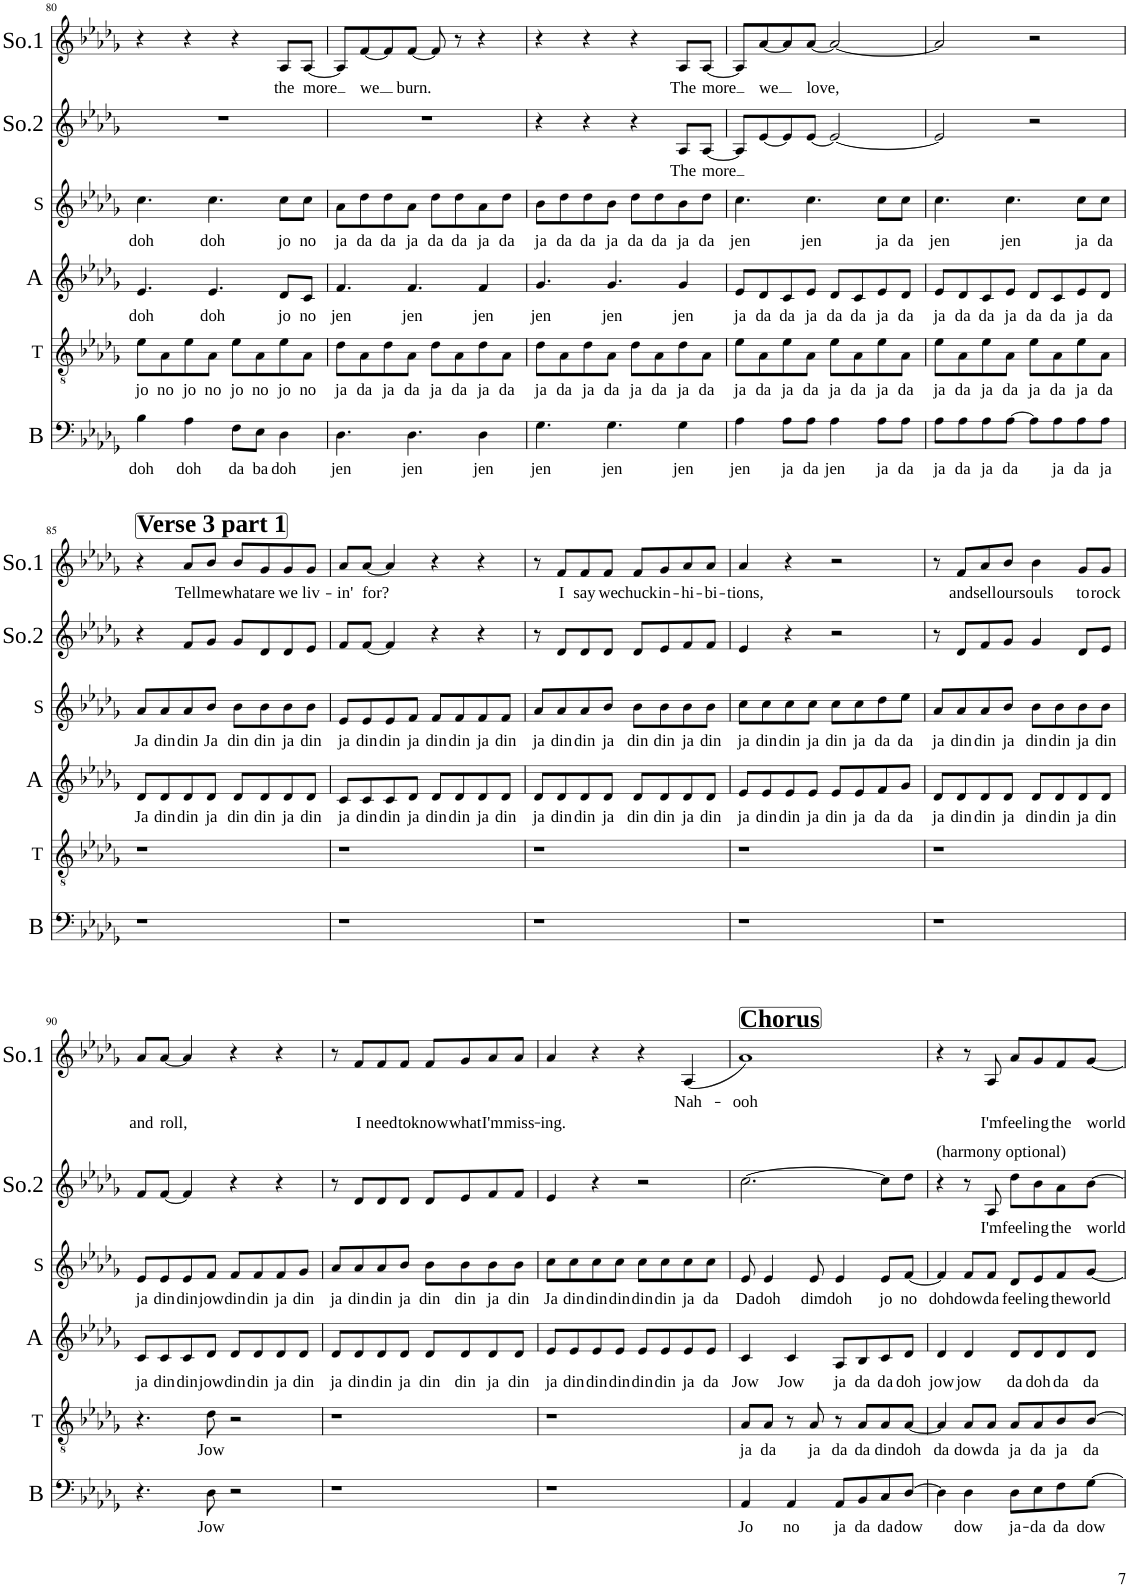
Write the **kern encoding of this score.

**kern	**text	**kern	**text	**kern	**text	**kern	**text	**kern	**text	**kern	**text
*part6	*part6	*part5	*part5	*part4	*part4	*part3	*part3	*part2	*part2	*part1	*part1
*staff6	*staff6	*staff5	*staff5	*staff4	*staff4	*staff3	*staff3	*staff2	*staff2	*staff1	*staff1
*I"Bass	*	*I"Tenor	*	*I"Alto	*	*I"Soprano	*	*I"Solo 2	*	*I"Solo 1	*
*I'B	*	*I'T	*	*I'A	*	*I'S	*	*I'So.2	*	*I'So.1	*
!!LO:PB:g=z
*clefF4	*	*clefGv2	*	*clefG2	*	*clefG2	*	*clefG2	*	*clefG2	*
*k[b-e-a-d-g-]	*	*k[b-e-a-d-g-]	*	*k[b-e-a-d-g-]	*	*k[b-e-a-d-g-]	*	*k[b-e-a-d-g-]	*	*k[b-e-a-d-g-]	*
*M4/4	*	*M4/4	*	*M4/4	*	*M4/4	*	*M4/4	*	*M4/4	*
=80	=80	=80	=80	=80	=80	=80	=80	=80	=80	=80	=80
!	!LO:LY:b	!	!LO:LY:b	!	!LO:LY:b	!	!LO:LY:b	!	!	!	!
4B-\	doh	8e-\L	jo	4.e-/	doh	4.cc\	doh	1r	.	4r	.
!	!	!	!LO:LY:b	!	!	!	!	!	!	!	!
.	.	8A-\	no	.	.	.	.	.	.	.	.
!	!LO:LY:b	!	!LO:LY:b	!	!	!	!	!	!	!	!
4A-\	doh	8e-\	jo	.	.	.	.	.	.	4r	.
!	!	!	!LO:LY:b	!	!LO:LY:b	!	!LO:LY:b	!	!	!	!
.	.	8A-\J	no	4.e-/	doh	4.cc\	doh	.	.	.	.
!	!LO:LY:b	!	!LO:LY:b	!	!	!	!	!	!	!	!
8F\L	da	8e-\L	jo	.	.	.	.	.	.	4r	.
!	!LO:LY:b	!	!LO:LY:b	!	!	!	!	!	!	!	!
8E-\J	ba	8A-\	no	.	.	.	.	.	.	.	.
!	!LO:LY:b	!	!LO:LY:b	!	!LO:LY:b	!	!LO:LY:b	!	!	!	!LO:LY:b
4D-\	doh	8e-\	jo	8d-/L	jo	8cc\L	jo	.	.	8A-/L	the
!	!	!	!LO:LY:b	!	!LO:LY:b	!	!LO:LY:b	!	!	!	!LO:LY:b
.	.	8A-\J	no	8c/J	no	8cc\J	no	.	.	[8A-/J	more
=81	=81	=81	=81	=81	=81	=81	=81	=81	=81	=81	=81
!	!LO:LY:b	!	!LO:LY:b	!	!LO:LY:b	!	!LO:LY:b	!	!	!	!
4.D-\	jen	8d-\L	ja	4.f/	jen	8a-\L	ja	1r	.	8A-/L]	.
!	!	!	!LO:LY:b	!	!	!	!LO:LY:b	!	!	!	!LO:LY:b
.	.	8A-\	da	.	.	8dd-\	da	.	.	[8f/	we
!	!	!	!LO:LY:b	!	!	!	!LO:LY:b	!	!	!	!
.	.	8d-\	ja	.	.	8dd-\	da	.	.	8f/]	.
!	!LO:LY:b	!	!LO:LY:b	!	!LO:LY:b	!	!LO:LY:b	!	!	!	!LO:LY:b
4.D-\	jen	8A-\J	da	4.f/	jen	8a-\J	ja	.	.	[8f/J	burn.
!	!	!	!LO:LY:b	!	!	!	!LO:LY:b	!	!	!	!
.	.	8d-\L	ja	.	.	8dd-\L	da	.	.	8f/]	.
!	!	!	!LO:LY:b	!	!	!	!LO:LY:b	!	!	!	!
.	.	8A-\	da	.	.	8dd-\	da	.	.	8r	.
!	!LO:LY:b	!	!LO:LY:b	!	!LO:LY:b	!	!LO:LY:b	!	!	!	!
4D-\	jen	8d-\	ja	4f/	jen	8a-\	ja	.	.	4r	.
!	!	!	!LO:LY:b	!	!	!	!LO:LY:b	!	!	!	!
.	.	8A-\J	da	.	.	8dd-\J	da	.	.	.	.
=82	=82	=82	=82	=82	=82	=82	=82	=82	=82	=82	=82
!	!LO:LY:b	!	!LO:LY:b	!	!LO:LY:b	!	!LO:LY:b	!	!	!	!
4.G-\	jen	8d-\L	ja	4.g-/	jen	8b-\L	ja	4r	.	4r	.
!	!	!	!LO:LY:b	!	!	!	!LO:LY:b	!	!	!	!
.	.	8A-\	da	.	.	8dd-\	da	.	.	.	.
!	!	!	!LO:LY:b	!	!	!	!LO:LY:b	!	!	!	!
.	.	8d-\	ja	.	.	8dd-\	da	4r	.	4r	.
!	!LO:LY:b	!	!LO:LY:b	!	!LO:LY:b	!	!LO:LY:b	!	!	!	!
4.G-\	jen	8A-\J	da	4.g-/	jen	8b-\J	ja	.	.	.	.
!	!	!	!LO:LY:b	!	!	!	!LO:LY:b	!	!	!	!
.	.	8d-\L	ja	.	.	8dd-\L	da	4r	.	4r	.
!	!	!	!LO:LY:b	!	!	!	!LO:LY:b	!	!	!	!
.	.	8A-\	da	.	.	8dd-\	da	.	.	.	.
!	!LO:LY:b	!	!LO:LY:b	!	!LO:LY:b	!	!LO:LY:b	!	!LO:LY:b	!	!LO:LY:b
4G-\	jen	8d-\	ja	4g-/	jen	8b-\	ja	8A-/L	The	8A-/L	The
!	!	!	!LO:LY:b	!	!	!	!LO:LY:b	!	!LO:LY:b	!	!LO:LY:b
.	.	8A-\J	da	.	.	8dd-\J	da	[8A-/J	more	[8A-/J	more
=83	=83	=83	=83	=83	=83	=83	=83	=83	=83	=83	=83
!	!LO:LY:b	!	!LO:LY:b	!	!LO:LY:b	!	!LO:LY:b	!	!	!	!
4A-\	jen	8e-\L	ja	8e-/L	ja	4.cc\	jen	8A-/L]	.	8A-/L]	.
!	!	!	!LO:LY:b	!	!LO:LY:b	!	!	!	!	!	!LO:LY:b
.	.	8A-\	da	8d-/	da	.	.	[8e-/	.	[8a-/	we
!	!LO:LY:b	!	!LO:LY:b	!	!LO:LY:b	!	!	!	!	!	!
8A-\L	ja	8e-\	ja	8c/	da	.	.	8e-/]	.	8a-/]	.
!	!LO:LY:b	!	!LO:LY:b	!	!LO:LY:b	!	!LO:LY:b	!	!	!	!LO:LY:b
8A-\J	da	8A-\J	da	8e-/J	ja	4.cc\	jen	[8e-/J	.	[8a-/J	love,
!	!LO:LY:b	!	!LO:LY:b	!	!LO:LY:b	!	!	!	!	!	!
4A-\	jen	8e-\L	ja	8d-/L	da	.	.	2e-/_	.	2a-/_	.
!	!	!	!LO:LY:b	!	!LO:LY:b	!	!	!	!	!	!
.	.	8A-\	da	8c/	da	.	.	.	.	.	.
!	!LO:LY:b	!	!LO:LY:b	!	!LO:LY:b	!	!LO:LY:b	!	!	!	!
8A-\L	ja	8e-\	ja	8e-/	ja	8cc\L	ja	.	.	.	.
!	!LO:LY:b	!	!LO:LY:b	!	!LO:LY:b	!	!LO:LY:b	!	!	!	!
8A-\J	da	8A-\J	da	8d-/J	da	8cc\J	da	.	.	.	.
=84	=84	=84	=84	=84	=84	=84	=84	=84	=84	=84	=84
!	!LO:LY:b	!	!LO:LY:b	!	!LO:LY:b	!	!LO:LY:b	!	!	!	!
8A-\L	ja	8e-\L	ja	8e-/L	ja	4.cc\	jen	2e-/]	.	2a-/]	.
!	!LO:LY:b	!	!LO:LY:b	!	!LO:LY:b	!	!	!	!	!	!
8A-\	da	8A-\	da	8d-/	da	.	.	.	.	.	.
!	!LO:LY:b	!	!LO:LY:b	!	!LO:LY:b	!	!	!	!	!	!
8A-\	ja	8e-\	ja	8c/	da	.	.	.	.	.	.
!	!LO:LY:b	!	!LO:LY:b	!	!LO:LY:b	!	!LO:LY:b	!	!	!	!
[8A-\J	da	8A-\J	da	8e-/J	ja	4.cc\	jen	.	.	.	.
!	!	!	!LO:LY:b	!	!LO:LY:b	!	!	!	!	!	!
8A-\L]	.	8e-\L	ja	8d-/L	da	.	.	2r	.	2r	.
!	!LO:LY:b	!	!LO:LY:b	!	!LO:LY:b	!	!	!	!	!	!
8A-\	ja	8A-\	da	8c/	da	.	.	.	.	.	.
!	!LO:LY:b	!	!LO:LY:b	!	!LO:LY:b	!	!LO:LY:b	!	!	!	!
8A-\	da	8e-\	ja	8e-/	ja	8cc\L	ja	.	.	.	.
!	!LO:LY:b	!	!LO:LY:b	!	!LO:LY:b	!	!LO:LY:b	!	!	!	!
8A-\J	ja	8A-\J	da	8d-/J	da	8cc\J	da	.	.	.	.
!!LO:LB:g=z
=85	=85	=85	=85	=85	=85	=85	=85	=85	=85	=85	=85
!	!	!	!	!	!	!	!	!	!	!LO:TX:a:B:t=Verse 3 part 1	!
!	!	!	!	!	!LO:LY:b	!	!LO:LY:b	!	!	!	!
1r	.	1r	.	8d-/L	Ja	8a-/L	Ja	4r	.	4r	.
!	!	!	!	!	!LO:LY:b	!	!LO:LY:b	!	!	!	!
.	.	.	.	8d-/	din	8a-/	din	.	.	.	.
!	!	!	!	!	!LO:LY:b	!	!LO:LY:b	!	!	!	!LO:LY:b
.	.	.	.	8d-/	din	8a-/	din	8f/L	.	8a-/L	Tell
!	!	!	!	!	!LO:LY:b	!	!LO:LY:b	!	!	!	!LO:LY:b
.	.	.	.	8d-/J	ja	8b-/J	Ja	8g-/J	.	8b-/J	me
!	!	!	!	!	!LO:LY:b	!	!LO:LY:b	!	!	!	!LO:LY:b
.	.	.	.	8d-/L	din	8b-\L	din	8g-/L	.	8b-/L	what
!	!	!	!	!	!LO:LY:b	!	!LO:LY:b	!	!	!	!LO:LY:b
.	.	.	.	8d-/	din	8b-\	din	8d-/	.	8g-/	are
!	!	!	!	!	!LO:LY:b	!	!LO:LY:b	!	!	!	!LO:LY:b
.	.	.	.	8d-/	ja	8b-\	ja	8d-/	.	8g-/	we
!	!	!	!	!	!LO:LY:b	!	!LO:LY:b	!	!	!	!LO:LY:b
.	.	.	.	8d-/J	din	8b-\J	din	8e-/J	.	8g-/J	liv-
=86	=86	=86	=86	=86	=86	=86	=86	=86	=86	=86	=86
!	!	!	!	!	!LO:LY:b	!	!LO:LY:b	!	!	!	!LO:LY:b
1r	.	1r	.	8c/L	ja	8e-/L	ja	8f/L	.	8a-/L	-in'
!	!	!	!	!	!LO:LY:b	!	!LO:LY:b	!	!	!	!LO:LY:b
.	.	.	.	8c/	din	8e-/	din	[8f/J	.	[8a-/J	for?
!	!	!	!	!	!LO:LY:b	!	!LO:LY:b	!	!	!	!
.	.	.	.	8c/	din	8e-/	din	4f/]	.	4a-/]	.
!	!	!	!	!	!LO:LY:b	!	!LO:LY:b	!	!	!	!
.	.	.	.	8d-/J	ja	8f/J	ja	.	.	.	.
!	!	!	!	!	!LO:LY:b	!	!LO:LY:b	!	!	!	!
.	.	.	.	8d-/L	din	8f/L	din	4r	.	4r	.
!	!	!	!	!	!LO:LY:b	!	!LO:LY:b	!	!	!	!
.	.	.	.	8d-/	din	8f/	din	.	.	.	.
!	!	!	!	!	!LO:LY:b	!	!LO:LY:b	!	!	!	!
.	.	.	.	8d-/	ja	8f/	ja	4r	.	4r	.
!	!	!	!	!	!LO:LY:b	!	!LO:LY:b	!	!	!	!
.	.	.	.	8d-/J	din	8f/J	din	.	.	.	.
=87	=87	=87	=87	=87	=87	=87	=87	=87	=87	=87	=87
!	!	!	!	!	!LO:LY:b	!	!LO:LY:b	!	!	!	!
1r	.	1r	.	8d-/L	ja	8a-/L	ja	8r	.	8r	.
!	!	!	!	!	!LO:LY:b	!	!LO:LY:b	!	!	!	!LO:LY:b
.	.	.	.	8d-/	din	8a-/	din	8d-/L	.	8f/L	I
!	!	!	!	!	!LO:LY:b	!	!LO:LY:b	!	!	!	!LO:LY:b
.	.	.	.	8d-/	din	8a-/	din	8d-/	.	8f/	say
!	!	!	!	!	!LO:LY:b	!	!LO:LY:b	!	!	!	!LO:LY:b
.	.	.	.	8d-/J	ja	8b-/J	ja	8d-/J	.	8f/J	we
!	!	!	!	!	!LO:LY:b	!	!LO:LY:b	!	!	!	!LO:LY:b
.	.	.	.	8d-/L	din	8b-\L	din	8d-/L	.	8f/L	chuck
!	!	!	!	!	!LO:LY:b	!	!LO:LY:b	!	!	!	!LO:LY:b
.	.	.	.	8d-/	din	8b-\	din	8e-/	.	8g-/	in-
!	!	!	!	!	!LO:LY:b	!	!LO:LY:b	!	!	!	!LO:LY:b
.	.	.	.	8d-/	ja	8b-\	ja	8f/	.	8a-/	-hi-
!	!	!	!	!	!LO:LY:b	!	!LO:LY:b	!	!	!	!LO:LY:b
.	.	.	.	8d-/J	din	8b-\J	din	8f/J	.	8a-/J	-bi-
=88	=88	=88	=88	=88	=88	=88	=88	=88	=88	=88	=88
!	!	!	!	!	!LO:LY:b	!	!LO:LY:b	!	!	!	!LO:LY:b
1r	.	1r	.	8e-/L	ja	8cc\L	ja	4e-/	.	4a-/	-tions,
!	!	!	!	!	!LO:LY:b	!	!LO:LY:b	!	!	!	!
.	.	.	.	8e-/	din	8cc\	din	.	.	.	.
!	!	!	!	!	!LO:LY:b	!	!LO:LY:b	!	!	!	!
.	.	.	.	8e-/	din	8cc\	din	4r	.	4r	.
!	!	!	!	!	!LO:LY:b	!	!LO:LY:b	!	!	!	!
.	.	.	.	8e-/J	ja	8cc\J	ja	.	.	.	.
!	!	!	!	!	!LO:LY:b	!	!LO:LY:b	!	!	!	!
.	.	.	.	8e-/L	din	8cc\L	din	2r	.	2r	.
!	!	!	!	!	!LO:LY:b	!	!LO:LY:b	!	!	!	!
.	.	.	.	8e-/	ja	8cc\	ja	.	.	.	.
!	!	!	!	!	!LO:LY:b	!	!LO:LY:b	!	!	!	!
.	.	.	.	8f/	da	8dd-\	da	.	.	.	.
!	!	!	!	!	!LO:LY:b	!	!LO:LY:b	!	!	!	!
.	.	.	.	8g-/J	da	8ee-\J	da	.	.	.	.
=89	=89	=89	=89	=89	=89	=89	=89	=89	=89	=89	=89
!	!	!	!	!	!LO:LY:b	!	!LO:LY:b	!	!	!	!
1r	.	1r	.	8d-/L	ja	8a-/L	ja	8r	.	8r	.
!	!	!	!	!	!LO:LY:b	!	!LO:LY:b	!	!	!	!LO:LY:b
.	.	.	.	8d-/	din	8a-/	din	8d-/L	.	8f/L	and
!	!	!	!	!	!LO:LY:b	!	!LO:LY:b	!	!	!	!LO:LY:b
.	.	.	.	8d-/	din	8a-/	din	8f/	.	8a-/	sell
!	!	!	!	!	!LO:LY:b	!	!LO:LY:b	!	!	!	!LO:LY:b
.	.	.	.	8d-/J	ja	8b-/J	ja	8g-/J	.	8b-/J	our
!	!	!	!	!	!LO:LY:b	!	!LO:LY:b	!	!	!	!LO:LY:b
.	.	.	.	8d-/L	din	8b-\L	din	4g-/	.	4b-\	souls
!	!	!	!	!	!LO:LY:b	!	!LO:LY:b	!	!	!	!
.	.	.	.	8d-/	din	8b-\	din	.	.	.	.
!	!	!	!	!	!LO:LY:b	!	!LO:LY:b	!	!	!	!LO:LY:b
.	.	.	.	8d-/	ja	8b-\	ja	8d-/L	.	8g-/L	to
!	!	!	!	!	!LO:LY:b	!	!LO:LY:b	!	!	!	!LO:LY:b
.	.	.	.	8d-/J	din	8b-\J	din	8e-/J	.	8g-/J	rock
!!LO:LB:g=z
=90	=90	=90	=90	=90	=90	=90	=90	=90	=90	=90	=90
!	!	!	!	!	!LO:LY:b	!	!LO:LY:b	!	!	!	!LO:LY:b
4.r	.	4.r	.	8c/L	ja	8e-/L	ja	8f/L	.	8a-/L	and
!	!	!	!	!	!LO:LY:b	!	!LO:LY:b	!	!	!	!LO:LY:b
.	.	.	.	8c/	din	8e-/	din	[8f/J	.	[8a-/J	roll,
!	!	!	!	!	!LO:LY:b	!	!LO:LY:b	!	!	!	!
.	.	.	.	8c/	din	8e-/	din	4f/]	.	4a-/]	.
!	!LO:LY:b	!	!LO:LY:b	!	!LO:LY:b	!	!LO:LY:b	!	!	!	!
8D-\	Jow	8d-\	Jow	8d-/J	jow	8f/J	jow	.	.	.	.
!	!	!	!	!	!LO:LY:b	!	!LO:LY:b	!	!	!	!
2r	.	2r	.	8d-/L	din	8f/L	din	4r	.	4r	.
!	!	!	!	!	!LO:LY:b	!	!LO:LY:b	!	!	!	!
.	.	.	.	8d-/	din	8f/	din	.	.	.	.
!	!	!	!	!	!LO:LY:b	!	!LO:LY:b	!	!	!	!
.	.	.	.	8d-/	ja	8f/	ja	4r	.	4r	.
!	!	!	!	!	!LO:LY:b	!	!LO:LY:b	!	!	!	!
.	.	.	.	8d-/J	din	8g-/J	din	.	.	.	.
=91	=91	=91	=91	=91	=91	=91	=91	=91	=91	=91	=91
!	!	!	!	!	!LO:LY:b	!	!LO:LY:b	!	!	!	!
1r	.	1r	.	8d-/L	ja	8a-/L	ja	8r	.	8r	.
!	!	!	!	!	!LO:LY:b	!	!LO:LY:b	!	!	!	!LO:LY:b
.	.	.	.	8d-/	din	8a-/	din	8d-/L	.	8f/L	I
!	!	!	!	!	!LO:LY:b	!	!LO:LY:b	!	!	!	!LO:LY:b
.	.	.	.	8d-/	din	8a-/	din	8d-/	.	8f/	need
!	!	!	!	!	!LO:LY:b	!	!LO:LY:b	!	!	!	!LO:LY:b
.	.	.	.	8d-/J	ja	8b-/J	ja	8d-/J	.	8f/J	to
!	!	!	!	!	!LO:LY:b	!	!LO:LY:b	!	!	!	!LO:LY:b
.	.	.	.	8d-/L	din	8b-\L	din	8d-/L	.	8f/L	know
!	!	!	!	!	!LO:LY:b	!	!LO:LY:b	!	!	!	!LO:LY:b
.	.	.	.	8d-/	din	8b-\	din	8e-/	.	8g-/	what
!	!	!	!	!	!LO:LY:b	!	!LO:LY:b	!	!	!	!LO:LY:b
.	.	.	.	8d-/	ja	8b-\	ja	8f/	.	8a-/	I'm
!	!	!	!	!	!LO:LY:b	!	!LO:LY:b	!	!	!	!LO:LY:b
.	.	.	.	8d-/J	din	8b-\J	din	8f/J	.	8a-/J	miss-
=92	=92	=92	=92	=92	=92	=92	=92	=92	=92	=92	=92
!	!	!	!	!	!LO:LY:b	!	!LO:LY:b	!	!	!	!LO:LY:b
1r	.	1r	.	8e-/L	ja	8cc\L	Ja	4e-/	.	4a-/	-ing.
!	!	!	!	!	!LO:LY:b	!	!LO:LY:b	!	!	!	!
.	.	.	.	8e-/	din	8cc\	din	.	.	.	.
!	!	!	!	!	!LO:LY:b	!	!LO:LY:b	!	!	!	!
.	.	.	.	8e-/	din	8cc\	din	4r	.	4r	.
!	!	!	!	!	!LO:LY:b	!	!LO:LY:b	!	!	!	!
.	.	.	.	8e-/J	din	8cc\J	din	.	.	.	.
!	!	!	!	!	!LO:LY:b	!	!LO:LY:b	!	!	!	!
.	.	.	.	8e-/L	din	8cc\L	din	2r	.	4r	.
!	!	!	!	!	!LO:LY:b	!	!LO:LY:b	!	!	!	!
.	.	.	.	8e-/	din	8cc\	din	.	.	.	.
!	!	!	!	!	!LO:LY:b	!	!LO:LY:b	!	!	!	!LO:LY:b
.	.	.	.	8e-/	ja	8cc\	ja	.	.	(4A-/	Nah-
!	!	!	!	!	!LO:LY:b	!	!LO:LY:b	!	!	!	!
.	.	.	.	8e-/J	da	8cc\J	da	.	.	.	.
=93	=93	=93	=93	=93	=93	=93	=93	=93	=93	=93	=93
!	!	!	!	!	!	!	!	!	!	!LO:TX:a:B:t=Chorus	!
!	!LO:LY:b	!	!LO:LY:b	!	!LO:LY:b	!	!LO:LY:b	!	!	!	!LO:LY:b
4AA-/	Jo	8A-/L	ja	4c/	Jow	8e-/	Da	[2.cc\	.	1a-)	-ooh
!	!	!	!LO:LY:b	!	!	!	!LO:LY:b	!	!	!	!
.	.	8A-/J	da	.	.	4e-/	doh	.	.	.	.
!	!LO:LY:b	!	!	!	!LO:LY:b	!	!	!	!	!	!
4AA-/	no	8r	.	4c/	Jow	.	.	.	.	.	.
!	!	!	!LO:LY:b	!	!	!	!LO:LY:b	!	!	!	!
.	.	8A-/	ja	.	.	8e-/	dim	.	.	.	.
!	!LO:LY:b	!	!LO:LY:b	!	!LO:LY:b	!	!LO:LY:b	!	!	!	!
8AA-/L	ja	8r	da	8A-/L	ja	4e-/	doh	.	.	.	.
!	!LO:LY:b	!	!LO:LY:b	!	!LO:LY:b	!	!	!	!	!	!
8BB-/	da	8A-/L	da	8B-/	da	.	.	.	.	.	.
!	!LO:LY:b	!	!LO:LY:b	!	!LO:LY:b	!	!LO:LY:b	!	!	!	!
8C/	da	8A-/	din	8c/	da	8e-/L	jo	8cc\L]	.	.	.
!	!LO:LY:b	!	!LO:LY:b	!	!LO:LY:b	!	!LO:LY:b	!	!	!	!
[8D-/J	dow	[8A-/J	doh	8d-/J	doh	[8f/J	no	8dd-\J	.	.	.
=94	=94	=94	=94	=94	=94	=94	=94	=94	=94	=94	=94
!	!	!	!	!	!	!	!	!LO:TX:a:t=(harmony optional)	!	!	!
!	!	!	!LO:LY:b	!	!LO:LY:b	!	!LO:LY:b	!	!	!	!
4D-\]	.	4A-/]	da	4d-/	jow	4f/]	doh	4r	.	4r	.
!	!LO:LY:b	!	!LO:LY:b	!	!LO:LY:b	!	!LO:LY:b	!	!	!	!
4D-\	dow	8A-/L	dow	4d-/	jow	8f/L	dow	8r	.	8r	.
!	!	!	!LO:LY:b	!	!	!	!LO:LY:b	!	!LO:LY:b	!	!LO:LY:b
.	.	8A-/J	da	.	.	8f/J	da	8A-/	I'm	8A-/	I'm
!	!LO:LY:b	!	!LO:LY:b	!	!LO:LY:b	!	!LO:LY:b	!	!LO:LY:b	!	!LO:LY:b
8D-\L	ja-	8A-/L	ja	8d-/L	da	8d-/L	feel-	8dd-\L	feel-	8a-/L	feel-
!	!LO:LY:b	!	!LO:LY:b	!	!LO:LY:b	!	!LO:LY:b	!	!LO:LY:b	!	!LO:LY:b
8E-\	-da	8A-/	da	8d-/	doh	8e-/	-ing	8b-\	-ing	8g-/	-ing
!	!LO:LY:b	!	!LO:LY:b	!	!LO:LY:b	!	!LO:LY:b	!	!LO:LY:b	!	!LO:LY:b
8F\	da	8B-/	ja	8d-/	da	8f/	the	8a-\	the	8f/	the
!	!LO:LY:b	!	!LO:LY:b	!	!LO:LY:b	!	!LO:LY:b	!	!LO:LY:b	!	!LO:LY:b
[8G-\J	dow	[8B-/J	da	8d-/J	da	[8g-/J	world	[8b-\J	world	[8g-/J	world
=	=	=	=	=	=	=	=	=	=	=	=
*-	*-	*-	*-	*-	*-	*-	*-	*-	*-	*-	*-
